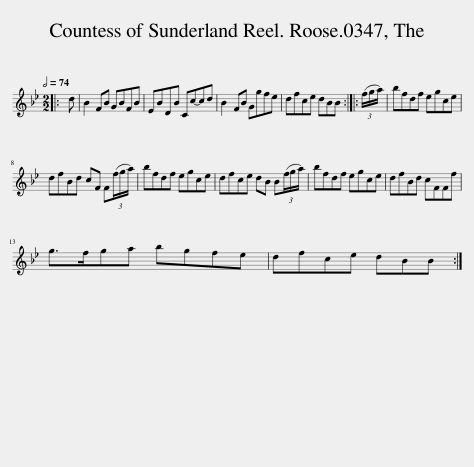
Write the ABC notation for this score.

X:1
L:1/8
Q:1/2=74
M:2/2
I:linebreak $
K:Bb
V:1 treble
V:1
|: d | B2 FB GBFB | EBDB Cc-cd | B2 FB Ggfe | dfce dBB :: %5
 (3(f/g/a/) | bfdf egce |$ dfBd cF F(3(f/g/a/) | bfdf egce | dfce dB B(3(f/g/a/) | %10
 bfdf egce | dfBd cFFf |$ g>fga bgfe | dfce dBB :| %14
